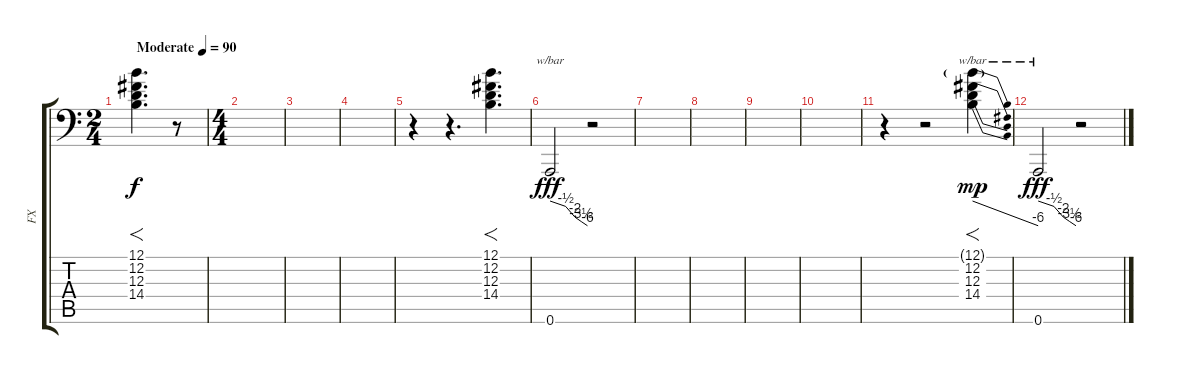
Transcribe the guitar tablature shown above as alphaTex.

\track ("FX" "FX") {instrument reversecymbal}
\staff {score tabs}
\tuning (B3 Gb3 D3 A2 E2 A1) {hide}
\ts (2 4)
\tempo (90 "Moderate")
\clef f4
\ks c
(12.1 12.2 12.3 14.4).4{f d dy f instrument reversecymbal} r.8 |
\ts (4 4)
|
|
|
r.4{instrument reversecymbal} r.4{d} (12.1 12.2 12.3 14.4).4{f d} |
0.6.2{tbe (custom default 0 0 25 -2 40 -8 50 -14 60 -24) dy fff volume 16 instrument ocarina} r.2 |
|
|
|
|
r.4{instrument reversecymbal} r.2 (12.1{g} 12.2 12.3 14.4).4{f tbe (dive default 0 0 60 -24) dy mp} |
0.6.2{tbe (custom default 0 0 25 -2 40 -8 50 -14 60 -24) dy fff volume 16 instrument ocarina} r.2
